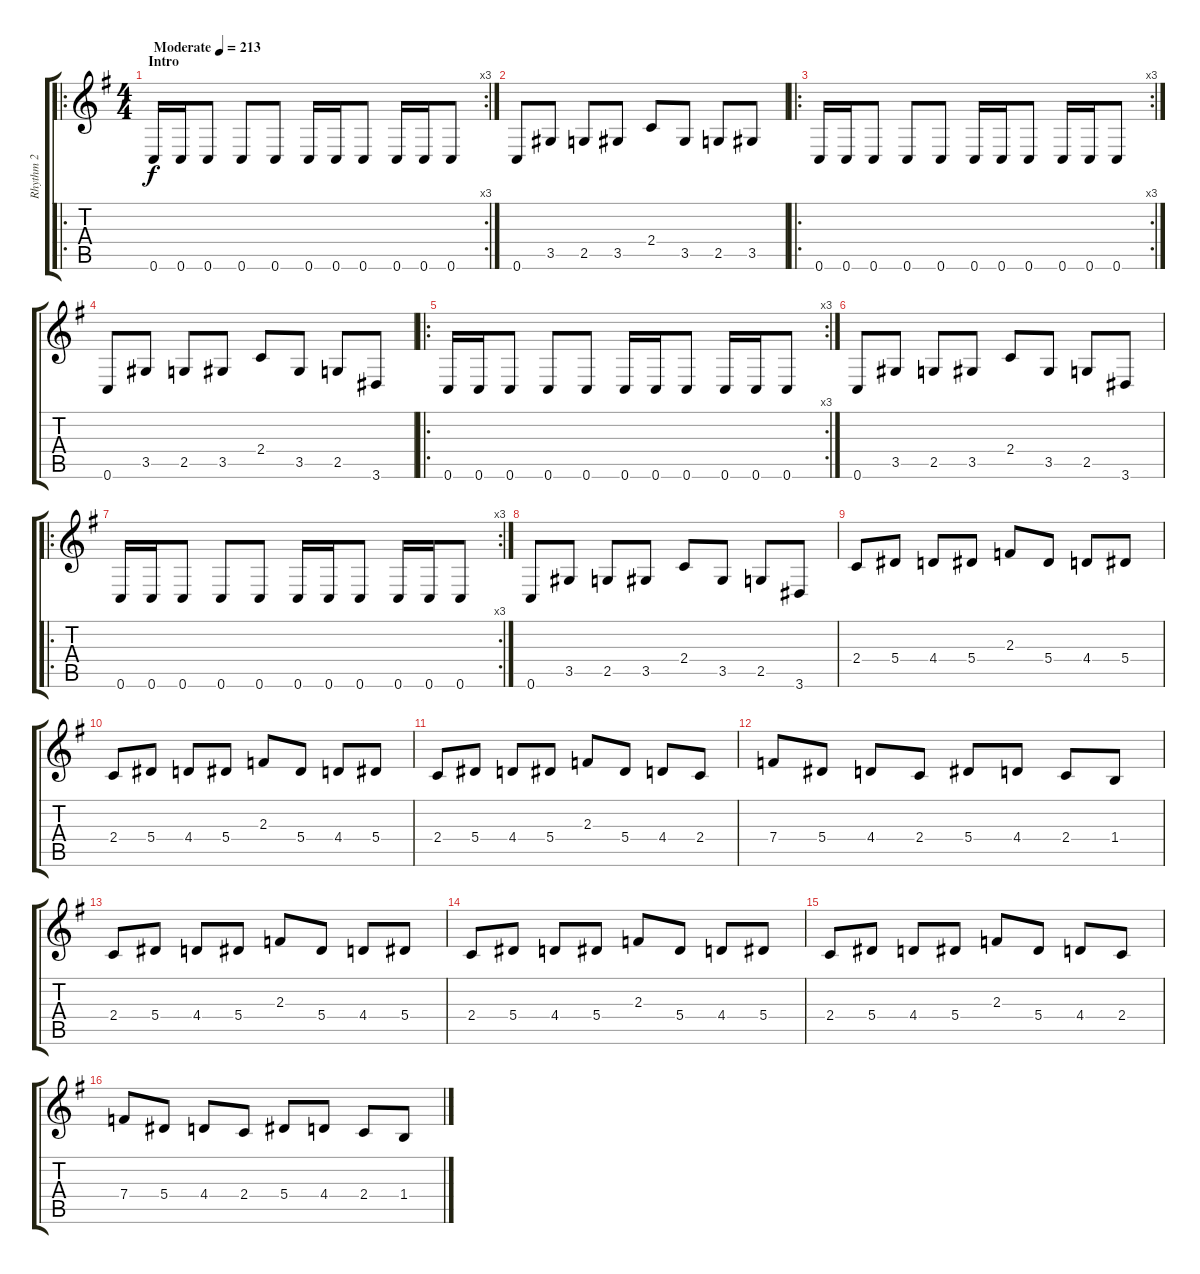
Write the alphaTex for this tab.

\track ("Rhythm 2" "Rhythm 2") {instrument distortionguitar}
\staff {score tabs}
\tuning (C4 G3 Eb3 Bb2 F2 C2) {hide}
\ro
\rc 3
\ts (4 4)
\section ("" "Intro")
\tempo (213 "Moderate")
\clef g2
\ks eminor
0.6.16{dy f instrument distortionguitar} 0.6.16 0.6.8 0.6.8 0.6.8 0.6.16 0.6.16 0.6.8 0.6.16 0.6.16 0.6.8 |
0.6.8 3.5.8 2.5.8 3.5.8 2.4.8 3.5.8 2.5.8 3.5.8 |
\ro
\rc 3
0.6.16 0.6.16 0.6.8 0.6.8 0.6.8 0.6.16 0.6.16 0.6.8 0.6.16 0.6.16 0.6.8 |
0.6.8 3.5.8 2.5.8 3.5.8 2.4.8 3.5.8 2.5.8 3.6.8 |
\ro
\rc 3
0.6.16 0.6.16 0.6.8 0.6.8 0.6.8 0.6.16 0.6.16 0.6.8 0.6.16 0.6.16 0.6.8 |
0.6.8 3.5.8 2.5.8 3.5.8 2.4.8 3.5.8 2.5.8 3.6.8 |
\ro
\rc 3
0.6.16 0.6.16 0.6.8 0.6.8 0.6.8 0.6.16 0.6.16 0.6.8 0.6.16 0.6.16 0.6.8 |
0.6.8 3.5.8 2.5.8 3.5.8 2.4.8 3.5.8 2.5.8 3.6.8 |
2.4.8 5.4.8 4.4.8 5.4.8 2.3.8 5.4.8 4.4.8 5.4.8 |
2.4.8 5.4.8 4.4.8 5.4.8 2.3.8 5.4.8 4.4.8 5.4.8 |
2.4.8 5.4.8 4.4.8 5.4.8 2.3.8 5.4.8 4.4.8 2.4.8 |
7.4.8 5.4.8 4.4.8 2.4.8 5.4.8 4.4.8 2.4.8 1.4.8 |
2.4.8 5.4.8 4.4.8 5.4.8 2.3.8 5.4.8 4.4.8 5.4.8 |
2.4.8 5.4.8 4.4.8 5.4.8 2.3.8 5.4.8 4.4.8 5.4.8 |
2.4.8 5.4.8 4.4.8 5.4.8 2.3.8 5.4.8 4.4.8 2.4.8 |
7.4.8 5.4.8 4.4.8 2.4.8 5.4.8 4.4.8 2.4.8 1.4.8
